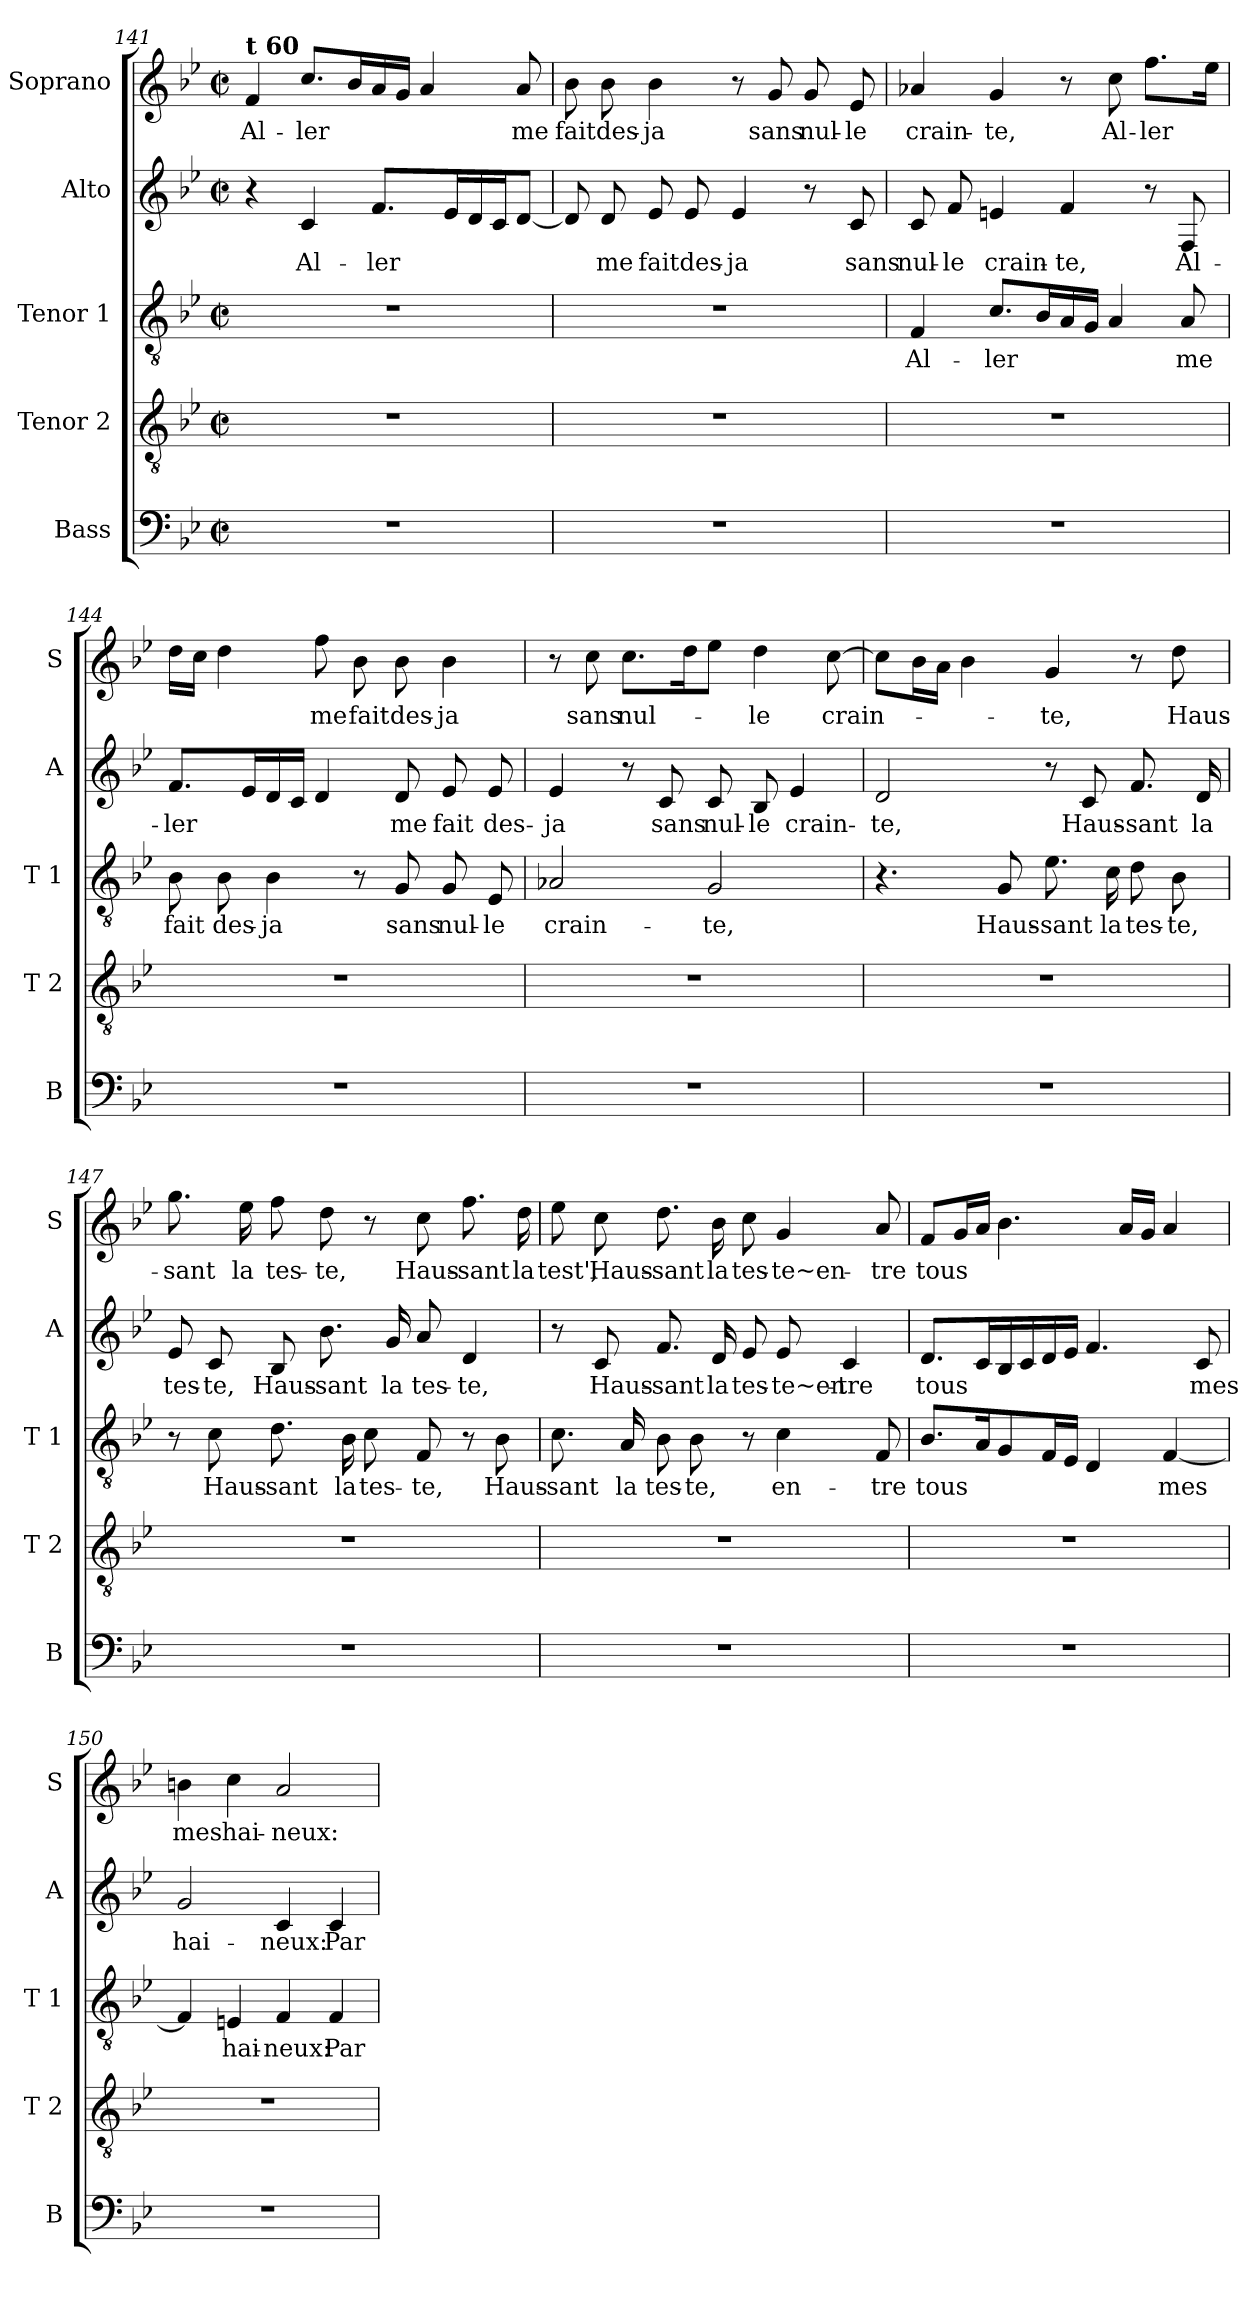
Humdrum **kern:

**kern	**kern	**kern	**text	**kern	**text	**kern	**text
*part5	*part4	*part3	*part3	*part2	*part2	*part1	*part1
*staff5	*staff4	*staff3	*staff3	*staff2	*staff2	*staff1	*staff1
*I"Bass	*I"Tenor 2	*I"Tenor 1	*	*I"Alto	*	*I"Soprano	*
*I'B	*I'T 2	*I'T 1	*	*I'A	*	*I'S	*
*clefF4	*clefGv2	*clefGv2	*	*clefG2	*	*clefG2	*
*k[b-e-]	*k[b-e-]	*k[b-e-]	*	*k[b-e-]	*	*k[b-e-]	*
*B-:	*B-:	*B-:	*	*B-:	*	*B-:	*
*M2/2	*M2/2	*M2/2	*	*M2/2	*	*M2/2	*
*met(c|)	*met(c|)	*met(c|)	*	*met(c|)	*	*met(c|)	*
=141	=141	=141	=141	=141	=141	=141	=141
!	!	!	!	!	!	!LO:TX:a:B:t=t 60	!
!	!	!	!	!	!	!	!LO:LY:b
1r	1r	1r	.	4r	.	4f/	Al-
!	!	!	!	!	!LO:LY:b	!	!LO:LY:b
.	.	.	.	4c/	Al-	8.cc/L	-ler
.	.	.	.	.	.	16b-/L	.
!	!	!	!	!	!LO:LY:b	!	!
.	.	.	.	8.f/L	-ler	16a/	.
.	.	.	.	.	.	16g/JJ	.
.	.	.	.	.	.	4a/	.
.	.	.	.	16e-/L	.	.	.
.	.	.	.	16d/	.	.	.
.	.	.	.	16c/J	.	.	.
!	!	!	!	!	!	!	!LO:LY:b
.	.	.	.	[8d/J	.	8a/	me
=142	=142	=142	=142	=142	=142	=142	=142
!	!	!	!	!	!	!	!LO:LY:b
1r	1r	1r	.	8d/]	.	8b-\	fait
!	!	!	!	!	!LO:LY:b	!	!LO:LY:b
.	.	.	.	8d/	me	8b-\	des-
!	!	!	!	!	!LO:LY:b	!	!LO:LY:b
.	.	.	.	8e-/	fait	4b-\	-ja
!	!	!	!	!	!LO:LY:b	!	!
.	.	.	.	8e-/	des-	.	.
!	!	!	!	!	!LO:LY:b	!	!
.	.	.	.	4e-/	-ja	8r	.
!	!	!	!	!	!	!	!LO:LY:b
.	.	.	.	.	.	8g/	sans
!	!	!	!	!	!	!	!LO:LY:b
.	.	.	.	8r	.	8g/	nul-
!	!	!	!	!	!LO:LY:b	!	!LO:LY:b
.	.	.	.	8c/	sans	8e-/	-le
=143	=143	=143	=143	=143	=143	=143	=143
!	!	!	!LO:LY:b	!	!LO:LY:b	!	!LO:LY:b
1r	1r	4F/	Al-	8c/	nul-	4a-X/	crain-
!	!	!	!	!	!LO:LY:b	!	!
.	.	.	.	8f/	-le	.	.
!	!	!	!LO:LY:b	!	!LO:LY:b	!	!LO:LY:b
.	.	8.c/L	-ler	4en/	crain-	4g/	-te,
.	.	16B-/L	.	.	.	.	.
!	!	!	!	!	!LO:LY:b	!	!
.	.	16A/	.	4f/	-te,	8r	.
.	.	16G/JJ	.	.	.	.	.
!	!	!	!	!	!	!	!LO:LY:b
.	.	4A/	.	.	.	8cc\	Al-
!	!	!	!	!	!	!	!LO:LY:b
.	.	.	.	8r	.	8.ff\L	-ler
!	!	!	!LO:LY:b	!	!LO:LY:b	!	!
.	.	8A/	me	8F/	Al-	.	.
.	.	.	.	.	.	16ee-\Jk	.
!!LO:LB:g=z
=144	=144	=144	=144	=144	=144	=144	=144
!	!	!	!LO:LY:b	!	!LO:LY:b	!	!
1r	1r	8B-\	fait	8.f/L	-ler	16dd\LL	.
.	.	.	.	.	.	16cc\JJ	.
!	!	!	!LO:LY:b	!	!	!	!
.	.	8B-\	des-	.	.	4dd\	.
.	.	.	.	16e-/L	.	.	.
!	!	!	!LO:LY:b	!	!	!	!
.	.	4B-\	-ja	16d/	.	.	.
.	.	.	.	16c/JJ	.	.	.
!	!	!	!	!	!	!	!LO:LY:b
.	.	.	.	4d/	.	8ff\	me
!	!	!	!	!	!	!	!LO:LY:b
.	.	8r	.	.	.	8b-\	fait
!	!	!	!LO:LY:b	!	!LO:LY:b	!	!LO:LY:b
.	.	8G/	sans	8d/	me	8b-\	des-
!	!	!	!LO:LY:b	!	!LO:LY:b	!	!LO:LY:b
.	.	8G/	nul-	8e-/	fait	4b-\	-ja
!	!	!	!LO:LY:b	!	!LO:LY:b	!	!
.	.	8E-/	-le	8e-/	des-	.	.
=145	=145	=145	=145	=145	=145	=145	=145
!	!	!	!LO:LY:b	!	!LO:LY:b	!	!
1r	1r	2A-X/	crain-	4e-/	-ja	8r	.
!	!	!	!	!	!	!	!LO:LY:b
.	.	.	.	.	.	8cc\	sans
!	!	!	!	!	!	!	!LO:LY:b
.	.	.	.	8r	.	8.cc\L	nul-
!	!	!	!	!	!LO:LY:b	!	!
.	.	.	.	8c/	sans	.	.
.	.	.	.	.	.	16dd\k	.
!	!	!	!LO:LY:b	!	!LO:LY:b	!	!
.	.	2G/	-te,	8c/	nul-	8ee-\J	.
!	!	!	!	!	!LO:LY:b	!	!LO:LY:b
.	.	.	.	8B-/	-le	4dd\	-le
!	!	!	!	!	!LO:LY:b	!	!
.	.	.	.	4e-/	crain-	.	.
!	!	!	!	!	!	!	!LO:LY:b
.	.	.	.	.	.	[8cc\	crain-
=146	=146	=146	=146	=146	=146	=146	=146
!	!	!	!	!	!LO:LY:b	!	!
1r	1r	4.r	.	2d/	-te,	8cc\L]	.
.	.	.	.	.	.	16b-\L	.
.	.	.	.	.	.	16a\JJ	.
.	.	.	.	.	.	4b-\	.
!	!	!	!LO:LY:b	!	!	!	!
.	.	8G/	Haus-	.	.	.	.
!	!	!	!LO:LY:b	!	!	!	!LO:LY:b
.	.	8.e-\	-sant	8r	.	4g/	-te,
!	!	!	!	!	!LO:LY:b	!	!
.	.	.	.	8c/	Haus-	.	.
!	!	!	!LO:LY:b	!	!	!	!
.	.	16c\	la	.	.	.	.
!	!	!	!LO:LY:b	!	!LO:LY:b	!	!
.	.	8d\	tes-	8.f/	-sant	8r	.
!	!	!	!LO:LY:b	!	!	!	!LO:LY:b
.	.	8B-\	-te,	.	.	8dd\	Haus-
!	!	!	!	!	!LO:LY:b	!	!
.	.	.	.	16d/	la	.	.
!!LO:LB:g=z
=147	=147	=147	=147	=147	=147	=147	=147
!	!	!	!	!	!LO:LY:b	!	!LO:LY:b
1r	1r	8r	.	8e-/	tes-	8.gg\	-sant
!	!	!	!LO:LY:b	!	!LO:LY:b	!	!
.	.	8c\	Haus-	8c/	-te,	.	.
!	!	!	!	!	!	!	!LO:LY:b
.	.	.	.	.	.	16ee-\	la
!	!	!	!LO:LY:b	!	!LO:LY:b	!	!LO:LY:b
.	.	8.d\	-sant	8B-/	Haus-	8ff\	tes-
!	!	!	!	!	!LO:LY:b	!	!LO:LY:b
.	.	.	.	8.b-\	-sant	8dd\	-te,
!	!	!	!LO:LY:b	!	!	!	!
.	.	16B-\	la	.	.	.	.
!	!	!	!LO:LY:b	!	!	!	!
.	.	8c\	tes-	.	.	8r	.
!	!	!	!	!	!LO:LY:b	!	!
.	.	.	.	16g/	la	.	.
!	!	!	!LO:LY:b	!	!LO:LY:b	!	!LO:LY:b
.	.	8F/	-te,	8a/	tes-	8cc\	Haus-
!	!	!	!	!	!LO:LY:b	!	!LO:LY:b
.	.	8r	.	4d/	-te,	8.ff\	-sant
!	!	!	!LO:LY:b	!	!	!	!
.	.	8B-\	Haus-	.	.	.	.
!	!	!	!	!	!	!	!LO:LY:b
.	.	.	.	.	.	16dd\	la
=148	=148	=148	=148	=148	=148	=148	=148
!	!	!	!LO:LY:b	!	!	!	!LO:LY:b
1r	1r	8.c\	-sant	8r	.	8ee-\	test',
!	!	!	!	!	!LO:LY:b	!	!LO:LY:b
.	.	.	.	8c/	Haus-	8cc\	Haus-
!	!	!	!LO:LY:b	!	!	!	!
.	.	16A/	la	.	.	.	.
!	!	!	!LO:LY:b	!	!LO:LY:b	!	!LO:LY:b
.	.	8B-\	tes-	8.f/	-sant	8.dd\	-sant
!	!	!	!LO:LY:b	!	!	!	!
.	.	8B-\	-te,	.	.	.	.
!	!	!	!	!	!LO:LY:b	!	!LO:LY:b
.	.	.	.	16d/	la	16b-\	la
!	!	!	!	!	!LO:LY:b	!	!LO:LY:b
.	.	8r	.	8e-/	tes-	8cc\	tes-
!	!	!	!LO:LY:b	!	!LO:LY:b	!	!LO:LY:b
.	.	4c\	en-	8e-/	-te~en-	4g/	-te~en-
!	!	!	!	!	!LO:LY:b	!	!
.	.	.	.	4c/	-tre	.	.
!	!	!	!LO:LY:b	!	!	!	!LO:LY:b
.	.	8F/	-tre	.	.	8a/	-tre
=149	=149	=149	=149	=149	=149	=149	=149
!	!	!	!LO:LY:b	!	!LO:LY:b	!	!LO:LY:b
1r	1r	8.B-/L	tous	8.d/L	tous	8f/L	tous
.	.	.	.	.	.	16g/L	.
.	.	16A/k	.	16c/L	.	16a/JJ	.
.	.	8G/	.	16B-/	.	4.b-\	.
.	.	.	.	16c/	.	.	.
.	.	16F/L	.	16d/	.	.	.
.	.	16E-/JJ	.	16e-/JJ	.	.	.
.	.	4D/	.	4.f/	.	.	.
.	.	.	.	.	.	16a/LL	.
.	.	.	.	.	.	16g/JJ	.
!	!	!	!LO:LY:b	!	!	!	!
.	.	[4F/	mes	.	.	4a/	.
!	!	!	!	!	!LO:LY:b	!	!
.	.	.	.	8c/	mes	.	.
!!LO:LB:g=z
=150	=150	=150	=150	=150	=150	=150	=150
!	!	!	!	!	!LO:LY:b	!	!LO:LY:b
1r	1r	4F/]	.	2g/	hai-	4bn\	mes
!	!	!	!LO:LY:b	!	!	!	!LO:LY:b
.	.	4En/	hai-	.	.	4cc\	hai-
!	!	!	!LO:LY:b	!	!LO:LY:b	!	!LO:LY:b
.	.	4F/	-neux:	4c/	-neux:	2a/	-neux:
!	!	!	!LO:LY:b	!	!LO:LY:b	!	!
.	.	4F/	Par	4c/	Par	.	.
=	=	=	=	=	=	=	=
*-	*-	*-	*-	*-	*-	*-	*-
